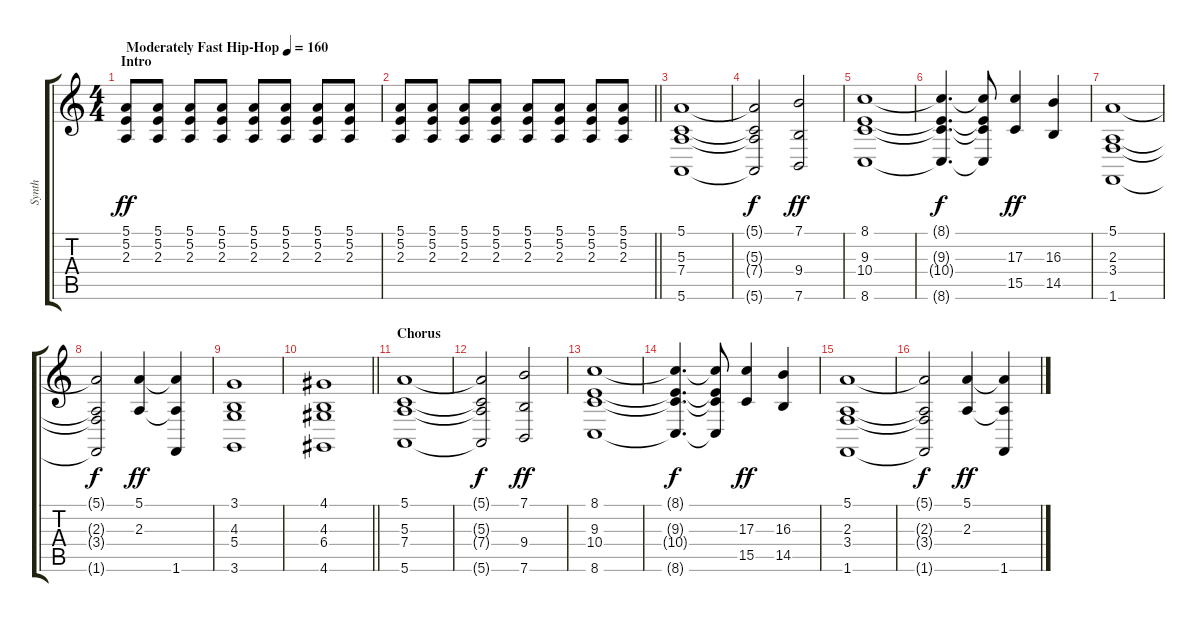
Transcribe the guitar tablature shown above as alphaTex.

\track ("Synth" "Synth") {instrument choiraahs}
\staff {score tabs}
\tuning (E4 B3 G3 D3 A2 E2) {hide}
\ts (4 4)
\section ("" "Intro")
\tempo (160 "Moderately Fast Hip-Hop")
\clef g2
\ks c
(5.1 5.2 2.3).8{dy ff instrument orchestrahit} (5.1 5.2 2.3).8 (5.1 5.2 2.3).8 (5.1 5.2 2.3).8 (5.1 5.2 2.3).8 (5.1 5.2 2.3).8 (5.1 5.2 2.3).8 (5.1 5.2 2.3).8 |
\barLineRight lightlight
(5.1 5.2 2.3).8 (5.1 5.2 2.3).8 (5.1 5.2 2.3).8 (5.1 5.2 2.3).8 (5.1 5.2 2.3).8 (5.1 5.2 2.3).8 (5.1 5.2 2.3).8 (5.1 5.2 2.3).8 |
\section ("" "")
(5.1 5.3 7.4 5.6).1{volume 6 instrument choiraahs} |
(5.1{t} 5.3{t} 7.4{t} 5.6{t}).2{dy f} (7.1 9.4 7.6).2{dy ff} |
(8.1 9.3 10.4 8.6).1 |
(8.1{t} 9.3{t} 10.4{t} 8.6{t}).4{d dy f} (8.1{t} 9.3{t} 10.4{t} 8.6{t}).8 (17.3 15.5).4{dy ff} (16.3 14.5).4 |
(5.1 2.3 3.4 1.6).1 |
(5.1{t} 2.3{t} 3.4{t} 1.6{t}).2{dy f} (5.1 2.3).4{dy ff} (5.1{t} 2.3{t} 1.6).4 |
(3.1 4.3 5.4 3.6).1 |
\barLineRight lightlight
(4.1 4.3 6.4 4.6).1 |
\section ("" "Chorus")
(5.1 5.3 7.4 5.6).1 |
(5.1{t} 5.3{t} 7.4{t} 5.6{t}).2{dy f} (7.1 9.4 7.6).2{dy ff} |
(8.1 9.3 10.4 8.6).1 |
(8.1{t} 9.3{t} 10.4{t} 8.6{t}).4{d dy f} (8.1{t} 9.3{t} 10.4{t} 8.6{t}).8 (17.3 15.5).4{dy ff} (16.3 14.5).4 |
(5.1 2.3 3.4 1.6).1 |
(5.1{t} 2.3{t} 3.4{t} 1.6{t}).2{dy f} (5.1 2.3).4{dy ff} (5.1{t} 2.3{t} 1.6).4
